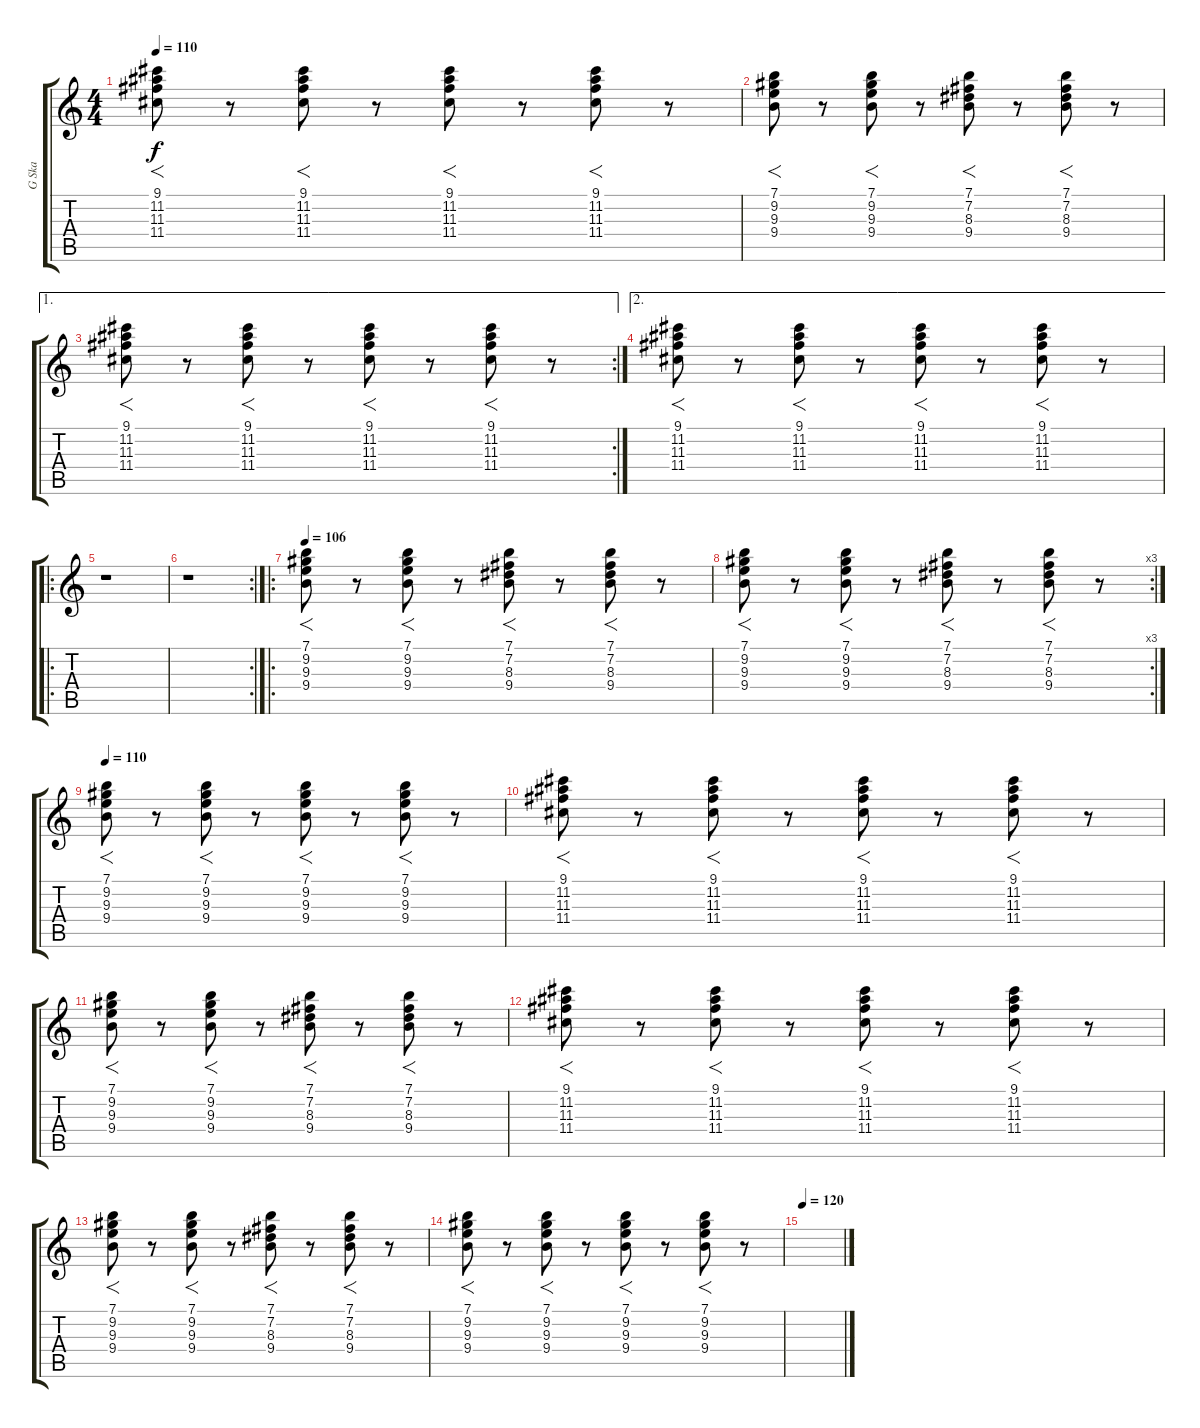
\track ("G Ska" "G Ska") {instrument overdrivenguitar}
\staff {score tabs}
\tuning (E4 B3 G3 D3 A2 E2) {hide}
\ts (4 4)
\tempo 110
\clef g2
\ks c
(9.1 11.2 11.3 11.4).8{f dy f} r.8 (9.1 11.2 11.3 11.4).8{f} r.8 (9.1 11.2 11.3 11.4).8{f} r.8 (9.1 11.2 11.3 11.4).8{f} r.8 |
(7.1 9.2 9.3 9.4).8{f} r.8 (7.1 9.2 9.3 9.4).8{f} r.8 (7.1 7.2 8.3 9.4).8{f} r.8 (7.1 7.2 8.3 9.4).8{f} r.8 |
\ae 1
\rc 2
(9.1 11.2 11.3 11.4).8{f} r.8 (9.1 11.2 11.3 11.4).8{f} r.8 (9.1 11.2 11.3 11.4).8{f} r.8 (9.1 11.2 11.3 11.4).8{f} r.8 |
\ae 2
(9.1 11.2 11.3 11.4).8{f} r.8 (9.1 11.2 11.3 11.4).8{f} r.8 (9.1 11.2 11.3 11.4).8{f} r.8 (9.1 11.2 11.3 11.4).8{f} r.8 |
\ro
r.1 |
\rc 2
r.1 |
\ro
\tempo 106
(7.1 9.2 9.3 9.4).8{f} r.8 (7.1 9.2 9.3 9.4).8{f} r.8 (7.1 7.2 8.3 9.4).8{f} r.8 (7.1 7.2 8.3 9.4).8{f} r.8 |
\rc 3
(7.1 9.2 9.3 9.4).8{f} r.8 (7.1 9.2 9.3 9.4).8{f} r.8 (7.1 7.2 8.3 9.4).8{f} r.8 (7.1 7.2 8.3 9.4).8{f} r.8 |
\tempo 110
(7.1 9.2 9.3 9.4).8{f} r.8 (7.1 9.2 9.3 9.4).8{f} r.8 (7.1 9.2 9.3 9.4).8{f} r.8 (7.1 9.2 9.3 9.4).8{f} r.8 |
(9.1 11.2 11.3 11.4).8{f} r.8 (9.1 11.2 11.3 11.4).8{f} r.8 (9.1 11.2 11.3 11.4).8{f} r.8 (9.1 11.2 11.3 11.4).8{f} r.8 |
(7.1 9.2 9.3 9.4).8{f} r.8 (7.1 9.2 9.3 9.4).8{f} r.8 (7.1 7.2 8.3 9.4).8{f} r.8 (7.1 7.2 8.3 9.4).8{f} r.8 |
(9.1 11.2 11.3 11.4).8{f} r.8 (9.1 11.2 11.3 11.4).8{f} r.8 (9.1 11.2 11.3 11.4).8{f} r.8 (9.1 11.2 11.3 11.4).8{f} r.8 |
(7.1 9.2 9.3 9.4).8{f} r.8 (7.1 9.2 9.3 9.4).8{f} r.8 (7.1 7.2 8.3 9.4).8{f} r.8 (7.1 7.2 8.3 9.4).8{f} r.8 |
(7.1 9.2 9.3 9.4).8{f} r.8 (7.1 9.2 9.3 9.4).8{f} r.8 (7.1 9.2 9.3 9.4).8{f} r.8 (7.1 9.2 9.3 9.4).8{f} r.8 |
\tempo 120
